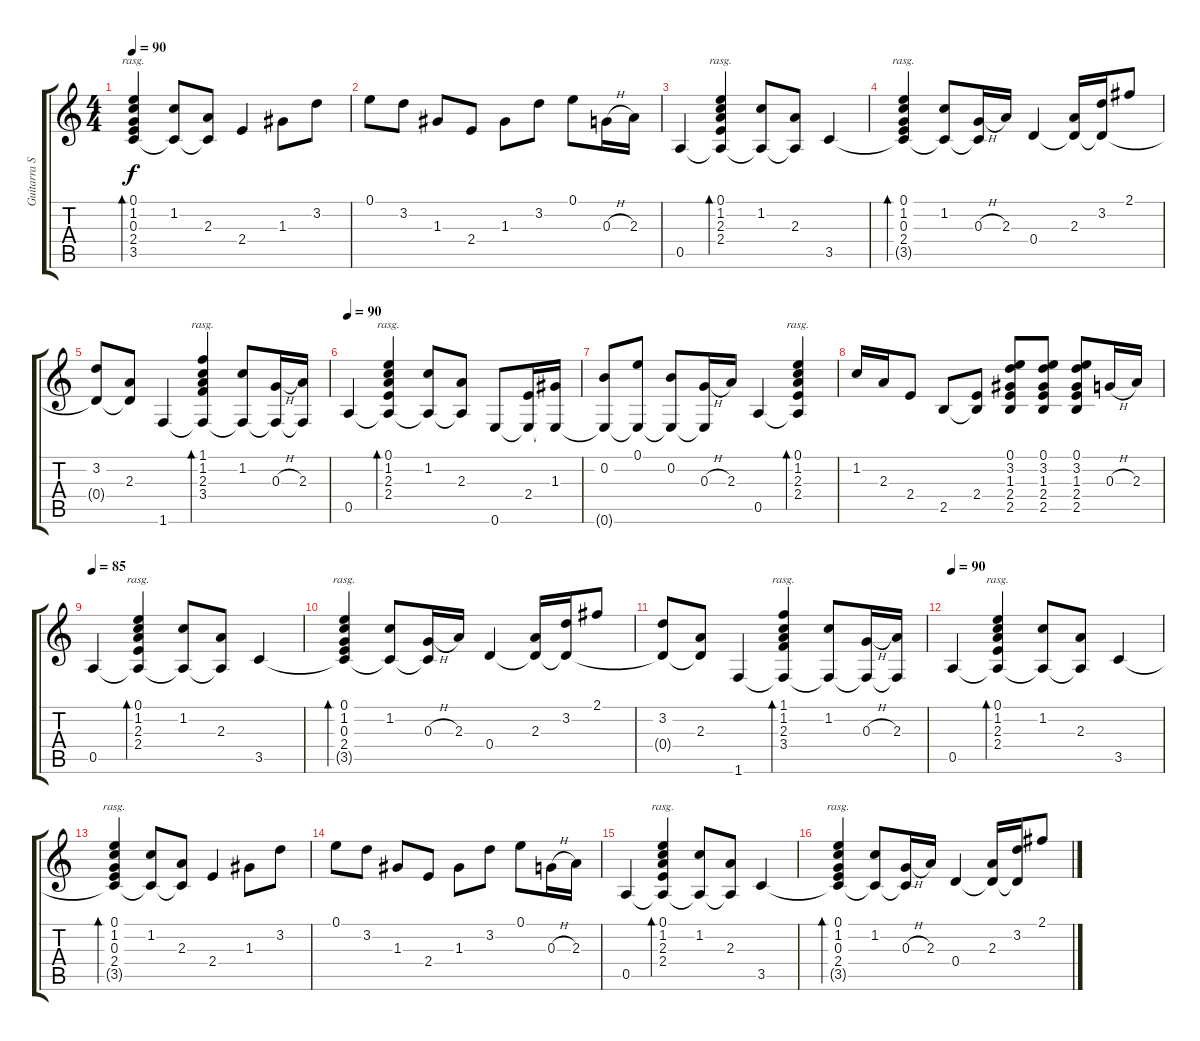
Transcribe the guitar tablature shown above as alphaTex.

\track ("Guitarra Solista" "Guitarra S") {instrument electricguitarclean}
\staff {score tabs}
\tuning (E4 B3 G3 D3 A2 E2) {hide}
\ts (4 4)
\tempo 90
\clef g2
\ks c
(0.1 1.2 0.3 2.4 3.5{t}).4{bd 120 rasg ii dy f} (1.2 3.5{t}).8 (2.3 3.5{t}).8 2.4.4 1.3.8 3.2.8 |
0.1.8 3.2.8 1.3.8 2.4.8 1.3.8 3.2.8 0.1.8 0.3{h}.16 2.3.16 |
0.5.4 (0.1 1.2 2.3 2.4 0.5{t}).4{bd 120 rasg ii} (1.2 0.5{t}).8 (2.3 0.5{t}).8 3.5.4 |
(0.1 1.2 0.3 2.4 3.5{t}).4{bd 120 rasg ii} (1.2 3.5{t}).8 (0.3{h} 3.5{t}).16 2.3.16 0.4.4 (2.3 0.4{t}).16 (3.2 0.4{t}).16 2.1.8 |
(3.2 0.4{t}).8 (2.3 0.4{t}).8 1.6.4 (1.1 1.2 2.3 3.4 1.6{t}).4{bd 120 rasg ii} (1.2 1.6{t}).8 (0.3{h} 1.6{t}).16 (2.3 1.6{t}).16 |
\tempo 90
0.5.4 (0.1 1.2 2.3 2.4 0.5{t}).4{bd 120 rasg ii} (1.2 0.5{t}).8 (2.3 0.5{t}).8 0.6.8 (2.4 0.6{t}).16 (1.3 0.6{t}).16 |
(0.2 0.6{t}).8 (0.1 0.6{t}).8 (0.2 0.6{t}).8 (0.3{h} 0.6{t}).16 2.3.16 0.5.4 (0.1 1.2 2.3 2.4 0.5{t}).4{bd 120 rasg ii} |
1.2.16 2.3.16 2.4.8 2.5.8 (2.4 2.5{t}).8 (0.1 3.2 1.3 2.4 2.5).8 (0.1 3.2 1.3 2.4 2.5).8 (0.1 3.2 1.3 2.4 2.5).8 0.3{h}.16 2.3.16 |
\tempo 85
0.5.4 (0.1 1.2 2.3 2.4 0.5{t}).4{bd 120 rasg ii} (1.2 0.5{t}).8 (2.3 0.5{t}).8 3.5.4 |
(0.1 1.2 0.3 2.4 3.5{t}).4{bd 120 rasg ii} (1.2 3.5{t}).8 (0.3{h} 3.5{t}).16 2.3.16 0.4.4 (2.3 0.4{t}).16 (3.2 0.4{t}).16 2.1.8 |
(3.2 0.4{t}).8 (2.3 0.4{t}).8 1.6.4 (1.1 1.2 2.3 3.4 1.6{t}).4{bd 120 rasg ii} (1.2 1.6{t}).8 (0.3{h} 1.6{t}).16 (2.3 1.6{t}).16 |
\tempo 90
0.5.4 (0.1 1.2 2.3 2.4 0.5{t}).4{bd 120 rasg ii} (1.2 0.5{t}).8 (2.3 0.5{t}).8 3.5.4 |
(0.1 1.2 0.3 2.4 3.5{t}).4{bd 120 rasg ii} (1.2 3.5{t}).8 (2.3 3.5{t}).8 2.4.4 1.3.8 3.2.8 |
0.1.8 3.2.8 1.3.8 2.4.8 1.3.8 3.2.8 0.1.8 0.3{h}.16 2.3.16 |
0.5.4 (0.1 1.2 2.3 2.4 0.5{t}).4{bd 120 rasg ii} (1.2 0.5{t}).8 (2.3 0.5{t}).8 3.5.4 |
(0.1 1.2 0.3 2.4 3.5{t}).4{bd 120 rasg ii} (1.2 3.5{t}).8 (0.3{h} 3.5{t}).16 2.3.16 0.4.4 (2.3 0.4{t}).16 (3.2 0.4{t}).16 2.1.8
